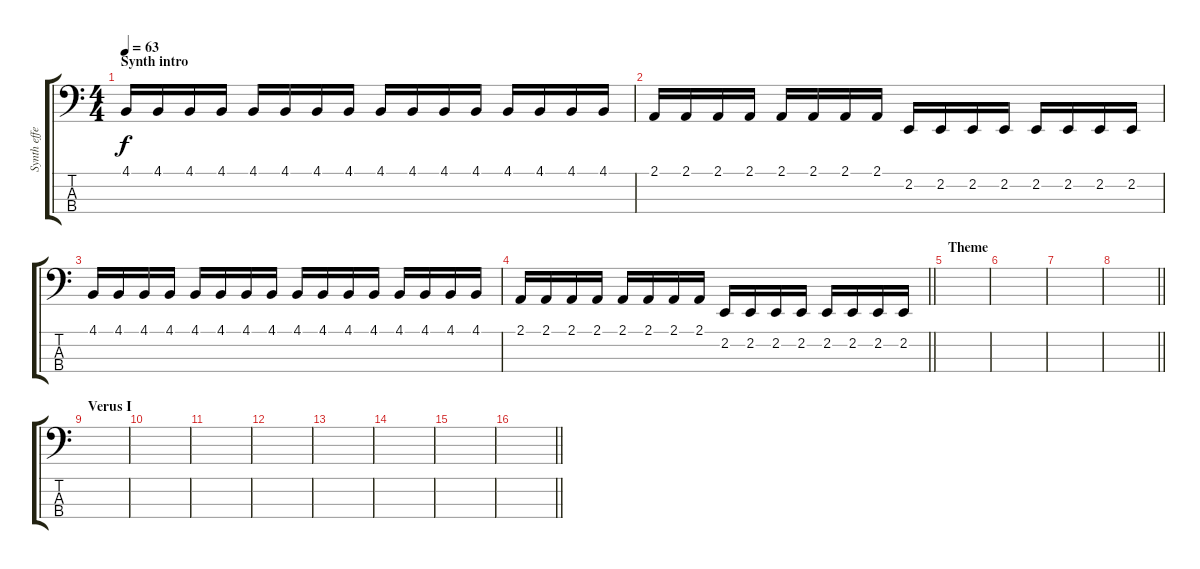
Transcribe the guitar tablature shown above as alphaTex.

\track ("Synth effects" "Synth effe") {instrument lead8bassandlead}
\staff {score tabs}
\tuning (G2 D2 A1 E1) {hide}
\ts (4 4)
\section ("" "Synth intro")
\tempo 63
\clef f4
\ks c
4.1.16{dy f instrument lead8bassandlead} 4.1.16 4.1.16 4.1.16 4.1.16 4.1.16 4.1.16 4.1.16 4.1.16 4.1.16 4.1.16 4.1.16 4.1.16 4.1.16 4.1.16 4.1.16 |
2.1.16 2.1.16 2.1.16 2.1.16 2.1.16 2.1.16 2.1.16 2.1.16 2.2.16 2.2.16 2.2.16 2.2.16 2.2.16 2.2.16 2.2.16 2.2.16 |
4.1.16 4.1.16 4.1.16 4.1.16 4.1.16 4.1.16 4.1.16 4.1.16 4.1.16 4.1.16 4.1.16 4.1.16 4.1.16 4.1.16 4.1.16 4.1.16 |
\barLineRight lightlight
2.1.16 2.1.16 2.1.16 2.1.16 2.1.16 2.1.16 2.1.16 2.1.16 2.2.16 2.2.16 2.2.16 2.2.16 2.2.16 2.2.16 2.2.16 2.2.16 |
\section ("" "Theme")
|
|
|
\barLineRight lightlight
|
\section ("" "Verus I")
|
|
|
|
|
|
|
\barLineRight lightlight
